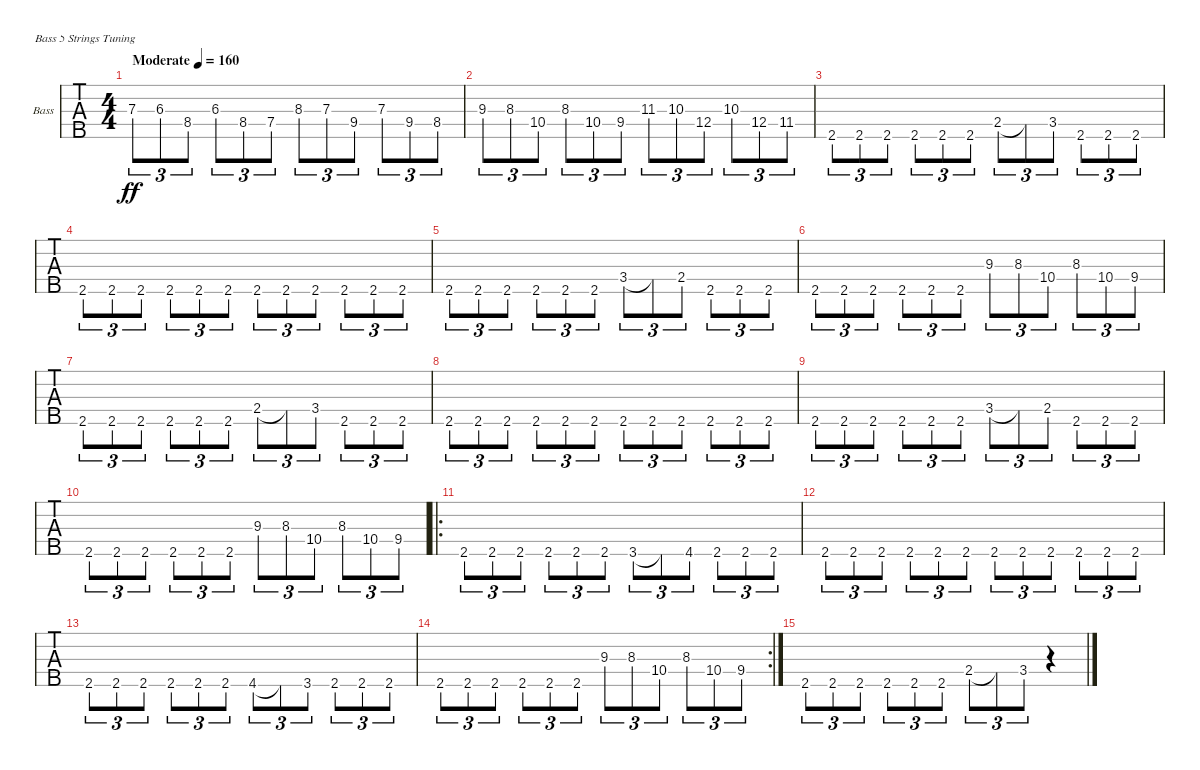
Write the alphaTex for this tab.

\bracketExtendMode groupsimilarinstruments
\firstSystemTrackNameOrientation horizontal
\otherSystemsTrackNameOrientation horizontal
\track ("Boni" "Bass") {instrument electricbassfinger}
\staff {tabs}
\tuning (G2 D2 A1 E1 B0)
\ts (4 4)
\beaming (8 2 2 2 2)
\tempo (160 "Moderate")
\clef f4
\ks c
7.3.8{tu (3 2) dy ff instrument electricbassfinger} 6.3{acc #}.8{tu (3 2)} 8.4.8{tu (3 2)} 6.3{acc #}.8{tu (3 2)} 8.4.8{tu (3 2)} 7.4.8{tu (3 2)} 8.3.8{tu (3 2)} 7.3.8{tu (3 2)} 9.4{acc #}.8{tu (3 2)} 7.3.8{tu (3 2)} 9.4{acc #}.8{tu (3 2)} 8.4.8{tu (3 2)} |
9.3{acc #}.8{tu (3 2)} 8.3.8{tu (3 2)} 10.4.8{tu (3 2)} 8.3.8{tu (3 2)} 10.4.8{tu (3 2)} 9.4{acc #}.8{tu (3 2)} 11.3{acc #}.8{tu (3 2)} 10.3.8{tu (3 2)} 12.4.8{tu (3 2)} 10.3.8{tu (3 2)} 12.4.8{tu (3 2)} 11.4{acc #}.8{tu (3 2)} |
2.5{acc #}.8{tu (3 2)} 2.5{acc #}.8{tu (3 2)} 2.5{acc #}.8{tu (3 2)} 2.5{acc #}.8{tu (3 2)} 2.5{acc #}.8{tu (3 2)} 2.5{acc #}.8{tu (3 2)} 2.4{acc #}.8{tu (3 2)} 2.4{t acc #}.8{tu (3 2)} 3.4.8{tu (3 2)} 2.5{acc #}.8{tu (3 2)} 2.5{acc #}.8{tu (3 2)} 2.5{acc #}.8{tu (3 2)} |
2.5{acc #}.8{tu (3 2)} 2.5{acc #}.8{tu (3 2)} 2.5{acc #}.8{tu (3 2)} 2.5{acc #}.8{tu (3 2)} 2.5{acc #}.8{tu (3 2)} 2.5{acc #}.8{tu (3 2)} 2.5{acc #}.8{tu (3 2)} 2.5{acc #}.8{tu (3 2)} 2.5{acc #}.8{tu (3 2)} 2.5{acc #}.8{tu (3 2)} 2.5{acc #}.8{tu (3 2)} 2.5{acc #}.8{tu (3 2)} |
2.5{acc #}.8{tu (3 2)} 2.5{acc #}.8{tu (3 2)} 2.5{acc #}.8{tu (3 2)} 2.5{acc #}.8{tu (3 2)} 2.5{acc #}.8{tu (3 2)} 2.5{acc #}.8{tu (3 2)} 3.4.8{tu (3 2)} 3.4{t}.8{tu (3 2)} 2.4{acc #}.8{tu (3 2)} 2.5{acc #}.8{tu (3 2)} 2.5{acc #}.8{tu (3 2)} 2.5{acc #}.8{tu (3 2)} |
2.5{acc #}.8{tu (3 2)} 2.5{acc #}.8{tu (3 2)} 2.5{acc #}.8{tu (3 2)} 2.5{acc #}.8{tu (3 2)} 2.5{acc #}.8{tu (3 2)} 2.5{acc #}.8{tu (3 2)} 9.3{acc #}.8{tu (3 2)} 8.3.8{tu (3 2)} 10.4.8{tu (3 2)} 8.3.8{tu (3 2)} 10.4.8{tu (3 2)} 9.4{acc #}.8{tu (3 2)} |
2.5{acc #}.8{tu (3 2)} 2.5{acc #}.8{tu (3 2)} 2.5{acc #}.8{tu (3 2)} 2.5{acc #}.8{tu (3 2)} 2.5{acc #}.8{tu (3 2)} 2.5{acc #}.8{tu (3 2)} 2.4{acc #}.8{tu (3 2)} 2.4{t acc #}.8{tu (3 2)} 3.4.8{tu (3 2)} 2.5{acc #}.8{tu (3 2)} 2.5{acc #}.8{tu (3 2)} 2.5{acc #}.8{tu (3 2)} |
2.5{acc #}.8{tu (3 2)} 2.5{acc #}.8{tu (3 2)} 2.5{acc #}.8{tu (3 2)} 2.5{acc #}.8{tu (3 2)} 2.5{acc #}.8{tu (3 2)} 2.5{acc #}.8{tu (3 2)} 2.5{acc #}.8{tu (3 2)} 2.5{acc #}.8{tu (3 2)} 2.5{acc #}.8{tu (3 2)} 2.5{acc #}.8{tu (3 2)} 2.5{acc #}.8{tu (3 2)} 2.5{acc #}.8{tu (3 2)} |
2.5{acc #}.8{tu (3 2)} 2.5{acc #}.8{tu (3 2)} 2.5{acc #}.8{tu (3 2)} 2.5{acc #}.8{tu (3 2)} 2.5{acc #}.8{tu (3 2)} 2.5{acc #}.8{tu (3 2)} 3.4.8{tu (3 2)} 3.4{t}.8{tu (3 2)} 2.4{acc #}.8{tu (3 2)} 2.5{acc #}.8{tu (3 2)} 2.5{acc #}.8{tu (3 2)} 2.5{acc #}.8{tu (3 2)} |
2.5{acc #}.8{tu (3 2)} 2.5{acc #}.8{tu (3 2)} 2.5{acc #}.8{tu (3 2)} 2.5{acc #}.8{tu (3 2)} 2.5{acc #}.8{tu (3 2)} 2.5{acc #}.8{tu (3 2)} 9.3{acc #}.8{tu (3 2)} 8.3.8{tu (3 2)} 10.4.8{tu (3 2)} 8.3.8{tu (3 2)} 10.4.8{tu (3 2)} 9.4{acc #}.8{tu (3 2)} |
\ro
2.5{acc #}.8{tu (3 2)} 2.5{acc #}.8{tu (3 2)} 2.5{acc #}.8{tu (3 2)} 2.5{acc #}.8{tu (3 2)} 2.5{acc #}.8{tu (3 2)} 2.5{acc #}.8{tu (3 2)} 3.5.8{tu (3 2)} 3.5{t}.8{tu (3 2)} 4.5{acc #}.8{tu (3 2)} 2.5{acc #}.8{tu (3 2)} 2.5{acc #}.8{tu (3 2)} 2.5{acc #}.8{tu (3 2)} |
2.5{acc #}.8{tu (3 2)} 2.5{acc #}.8{tu (3 2)} 2.5{acc #}.8{tu (3 2)} 2.5{acc #}.8{tu (3 2)} 2.5{acc #}.8{tu (3 2)} 2.5{acc #}.8{tu (3 2)} 2.5{acc #}.8{tu (3 2)} 2.5{acc #}.8{tu (3 2)} 2.5{acc #}.8{tu (3 2)} 2.5{acc #}.8{tu (3 2)} 2.5{acc #}.8{tu (3 2)} 2.5{acc #}.8{tu (3 2)} |
2.5{acc #}.8{tu (3 2)} 2.5{acc #}.8{tu (3 2)} 2.5{acc #}.8{tu (3 2)} 2.5{acc #}.8{tu (3 2)} 2.5{acc #}.8{tu (3 2)} 2.5{acc #}.8{tu (3 2)} 4.5{acc #}.8{tu (3 2)} 4.5{t acc #}.8{tu (3 2)} 3.5.8{tu (3 2)} 2.5{acc #}.8{tu (3 2)} 2.5{acc #}.8{tu (3 2)} 2.5{acc #}.8{tu (3 2)} |
\rc 2
2.5{acc #}.8{tu (3 2)} 2.5{acc #}.8{tu (3 2)} 2.5{acc #}.8{tu (3 2)} 2.5{acc #}.8{tu (3 2)} 2.5{acc #}.8{tu (3 2)} 2.5{acc #}.8{tu (3 2)} 9.3{acc #}.8{tu (3 2)} 8.3.8{tu (3 2)} 10.4.8{tu (3 2)} 8.3.8{tu (3 2)} 10.4.8{tu (3 2)} 9.4{acc #}.8{tu (3 2)} |
2.5{acc #}.8{tu (3 2)} 2.5{acc #}.8{tu (3 2)} 2.5{acc #}.8{tu (3 2)} 2.5{acc #}.8{tu (3 2)} 2.5{acc #}.8{tu (3 2)} 2.5{acc #}.8{tu (3 2)} 2.4{acc #}.8{tu (3 2)} 2.4{t acc #}.8{tu (3 2)} 3.4.8{tu (3 2)} r.4
